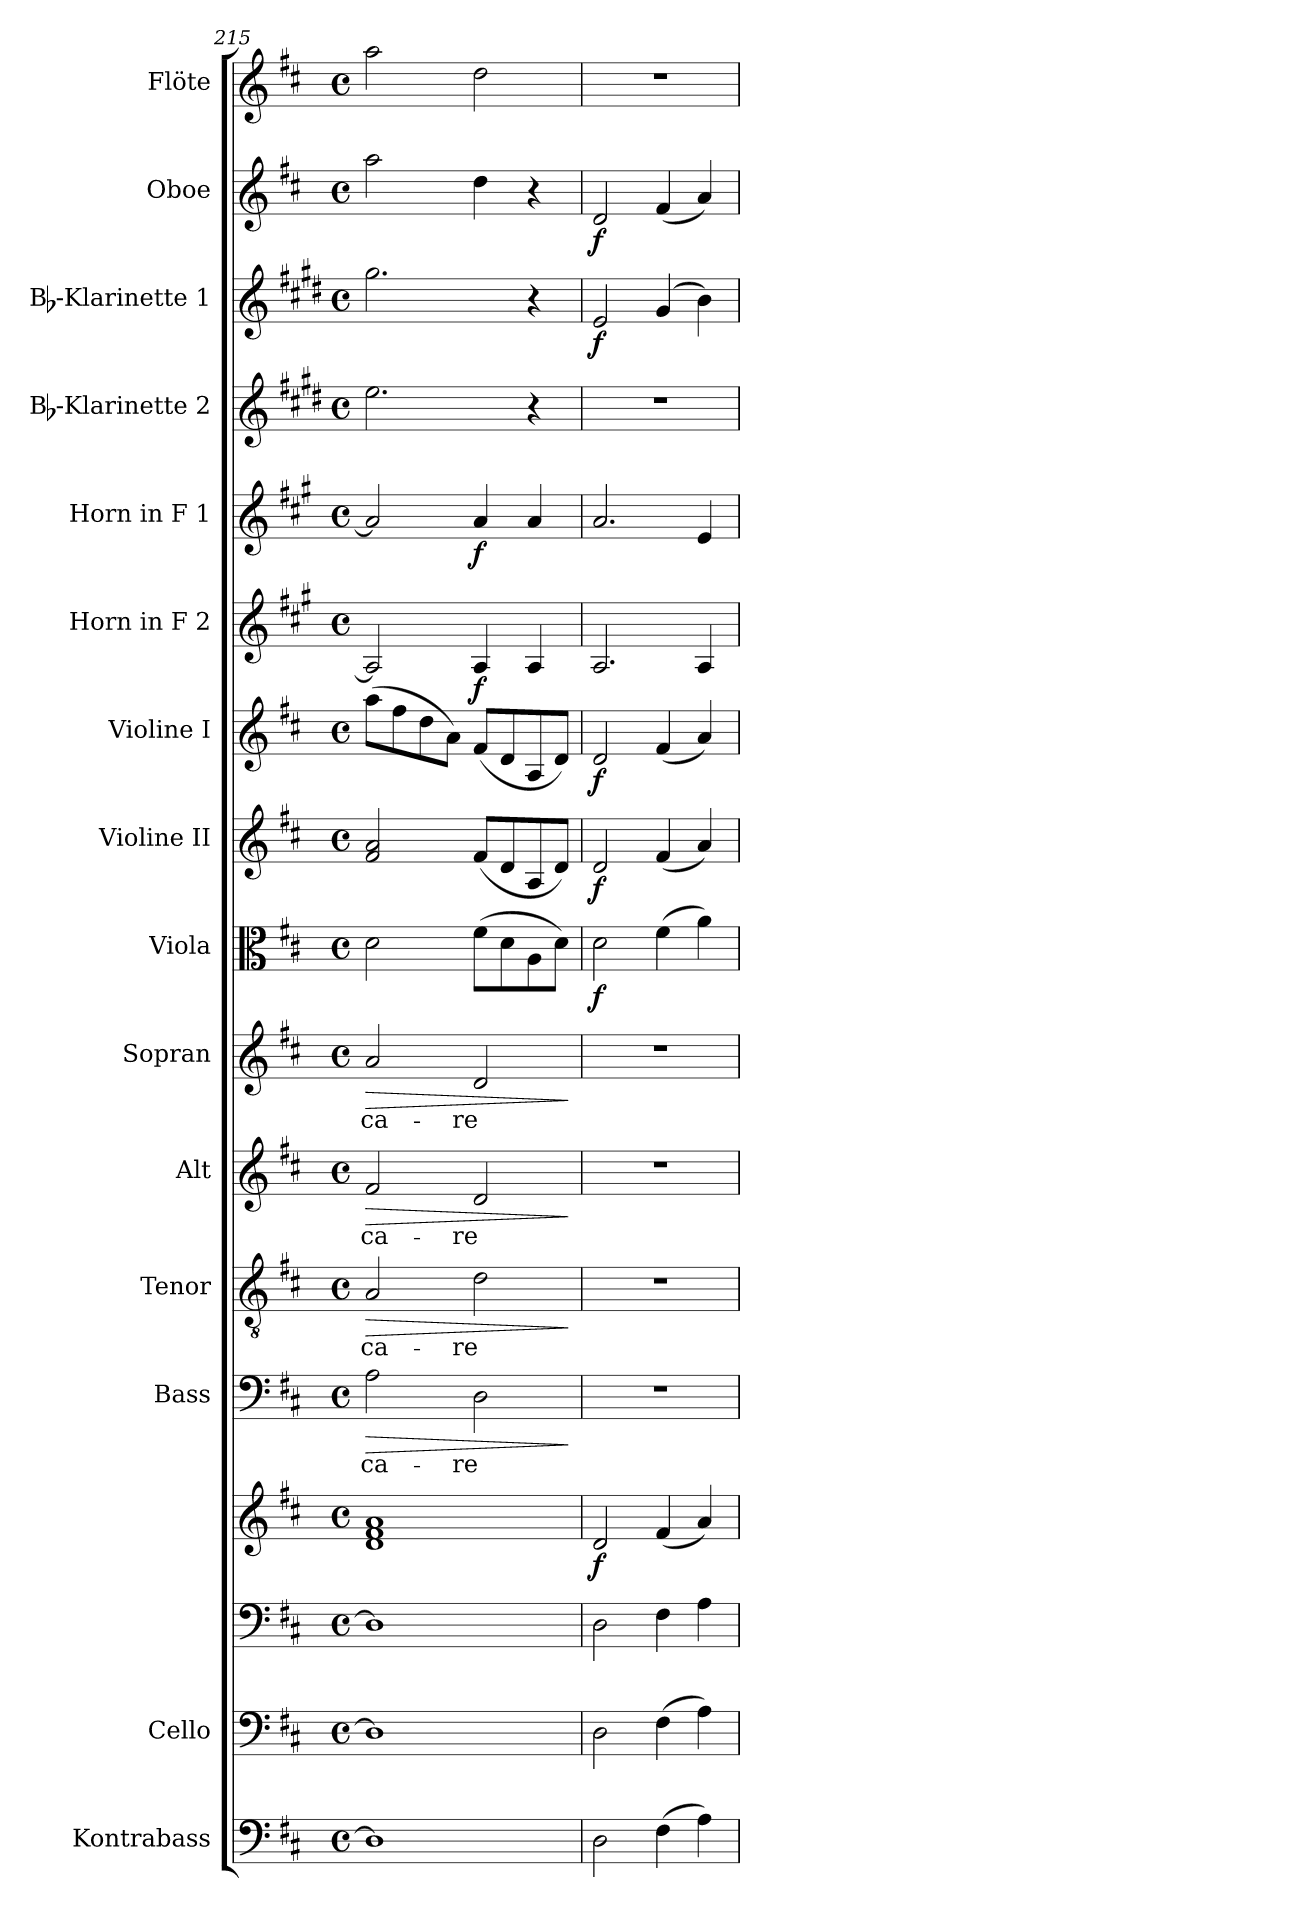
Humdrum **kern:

**kern	**kern	**kern	**kern	**dynam	**kern	**text	**dynam	**kern	**text	**dynam	**kern	**text	**dynam	**kern	**text	**dynam	**kern	**dynam	**kern	**dynam	**kern	**dynam	**kern	**dynam	**kern	**dynam	**kern	**kern	**dynam	**kern	**dynam	**kern
*part16	*part15	*part14	*part14	*part14	*part13	*part13	*part13	*part12	*part12	*part12	*part11	*part11	*part11	*part10	*part10	*part10	*part9	*part9	*part8	*part8	*part7	*part7	*part6	*part6	*part5	*part5	*part4	*part3	*part3	*part2	*part2	*part1
*staff17	*staff16	*staff15	*staff14	*staff14/15	*staff13	*staff13	*staff13	*staff12	*staff12	*staff12	*staff11	*staff11	*staff11	*staff10	*staff10	*staff10	*staff9	*staff9	*staff8	*staff8	*staff7	*staff7	*staff6	*staff6	*staff5	*staff5	*staff4	*staff3	*staff3	*staff2	*staff2	*staff1
*I"Kontrabass	*I"Cello	*	*	*	*I"Bass	*	*	*I"Tenor	*	*	*I"Alt	*	*	*I"Sopran	*	*	*I"Viola	*	*I"Violine II	*	*I"Violine I	*	*I"Horn in F 2	*	*I"Horn in F 1	*	*I"Bb-Klarinette 2	*I"Bb-Klarinette 1	*	*I"Oboe	*	*I"Flöte
*I'Kb.	*	*	*	*	*I'B.	*	*	*I'T.	*	*	*I'A.	*	*	*I'S.	*	*	*I'Vla.	*	*I'Vl. II	*	*I'Vl. I	*	*	*	*	*	*I'Bb Kl. 2	*I'Bb Kl. 1	*	*I'Ob.	*	*I'Fl.
!!LO:PB:g=z
*clefF4	*clefF4	*clefF4	*clefG2	*	*clefF4	*	*	*clefGv2	*	*	*clefG2	*	*	*clefG2	*	*	*clefC3	*	*clefG2	*	*clefG2	*	*clefG2	*	*clefG2	*	*clefG2	*clefG2	*	*clefG2	*	*clefG2
*ITrd7c12	*	*	*	*	*	*	*	*	*	*	*	*	*	*	*	*	*	*	*	*	*	*	*ITrd4c7	*	*ITrd4c7	*	*ITrd1c2	*ITrd1c2	*	*	*	*
*k[f#c#]	*k[f#c#]	*k[f#c#]	*k[f#c#]	*	*k[f#c#]	*	*	*k[f#c#]	*	*	*k[f#c#]	*	*	*k[f#c#]	*	*	*k[f#c#]	*	*k[f#c#]	*	*k[f#c#]	*	*k[f#c#]	*	*k[f#c#]	*	*k[f#c#]	*k[f#c#]	*	*k[f#c#]	*	*k[f#c#]
*D:	*D:	*D:	*D:	*	*D:	*	*	*D:	*	*	*D:	*	*	*D:	*	*	*D:	*	*D:	*	*D:	*	*D:	*	*D:	*	*D:	*D:	*	*D:	*	*D:
*M4/4	*M4/4	*M4/4	*M4/4	*	*M4/4	*	*	*M4/4	*	*	*M4/4	*	*	*M4/4	*	*	*M4/4	*	*M4/4	*	*M4/4	*	*M4/4	*	*M4/4	*	*M4/4	*M4/4	*	*M4/4	*	*M4/4
*met(c)	*met(c)	*met(c)	*met(c)	*	*met(c)	*	*	*met(c)	*	*	*met(c)	*	*	*met(c)	*	*	*met(c)	*	*met(c)	*	*met(c)	*	*met(c)	*	*met(c)	*	*met(c)	*met(c)	*	*met(c)	*	*met(c)
=215	=215	=215	=215	=215	=215	=215	=215	=215	=215	=215	=215	=215	=215	=215	=215	=215	=215	=215	=215	=215	=215	=215	=215	=215	=215	=215	=215	=215	=215	=215	=215	=215
!	!	!	!	!	!	!LO:LY:b	!LO:HP:b	!	!LO:LY:b	!LO:HP:b	!	!LO:LY:b	!LO:HP:b	!	!LO:LY:b	!LO:HP:b	!	!	!	!	!	!	!	!	!	!	!	!	!	!	!	!
1DD]	1D]	1D]	1d 1f# 1a	.	2A\	-ca-	>	2A/	-ca-	>	2f#/	-ca-	>	2a/	-ca-	>	2d\	.	2f#/ 2a/	.	(>8aa\L	.	2D/]	.	2d/]	.	2.dd\	2.ff#\	.	2aa\	.	2aa\
.	.	.	.	.	.	.	.	.	.	.	.	.	.	.	.	.	.	.	.	.	8ff#\	.	.	.	.	.	.	.	.	.	.	.
.	.	.	.	.	.	.	.	.	.	.	.	.	.	.	.	.	.	.	.	.	8dd\	.	.	.	.	.	.	.	.	.	.	.
.	.	.	.	.	.	.	.	.	.	.	.	.	.	.	.	.	.	.	.	.	8a\J)	.	.	.	.	.	.	.	.	.	.	.
!	!	!	!	!	!	!LO:LY:b	!	!	!LO:LY:b	!	!	!LO:LY:b	!	!	!LO:LY:b	!	!	!	!	!	!	!	!	!LO:DY:b	!	!LO:DY:b	!	!	!	!	!	!
.	.	.	.	.	2D\	-re	.	2d\	-re	.	2d/	-re	.	2d/	-re	.	(>8f#\L	.	(<8f#/L	.	(<8f#/L	.	4D/	f	4d/	f	.	.	.	4dd\	.	2dd\
.	.	.	.	.	.	.	.	.	.	.	.	.	.	.	.	.	8d\	.	8d/	.	8d/	.	.	.	.	.	.	.	.	.	.	.
.	.	.	.	.	.	.	.	.	.	.	.	.	.	.	.	.	8A\	.	8A/	.	8A/	.	4D/	.	4d/	.	4r	4r	.	4r	.	.
.	.	.	.	.	.	.	.	.	.	.	.	.	.	.	.	.	8d\J)	.	8d/J)	.	8d/J)	.	.	.	.	.	.	.	.	.	.	.
.	.	.	.	.	.	.	]	.	.	]	.	.	]	.	.	]	.	.	.	.	.	.	.	.	.	.	.	.	.	.	.	.
=216	=216	=216	=216	=216	=216	=216	=216	=216	=216	=216	=216	=216	=216	=216	=216	=216	=216	=216	=216	=216	=216	=216	=216	=216	=216	=216	=216	=216	=216	=216	=216	=216
!	!	!	!	!LO:DY:b	!	!	!	!	!	!	!	!	!	!	!	!	!	!LO:DY:b	!	!LO:DY:b	!	!LO:DY:b	!	!	!	!	!	!	!LO:DY:b	!	!LO:DY:b	!
2DD\	2D\	2D\	2d/	f	1r	.	.	1r	.	.	1r	.	.	1r	.	.	2d\	f	2d/	f	2d/	f	2.D/	.	2.d/	.	1r	2d/	f	2d/	f	1r
(>4FF#\	(>4F#\	4F#\	(<4f#/	.	.	.	.	.	.	.	.	.	.	.	.	.	(>4f#\	.	(<4f#/	.	(<4f#/	.	.	.	.	.	.	(4f#/	.	(<4f#/	.	.
4AA\)	4A\)	4A\	4a/)	.	.	.	.	.	.	.	.	.	.	.	.	.	4a\)	.	4a/)	.	4a/)	.	4D/	.	4A/	.	.	4a\)	.	4a/)	.	.
=	=	=	=	=	=	=	=	=	=	=	=	=	=	=	=	=	=	=	=	=	=	=	=	=	=	=	=	=	=	=	=	=
*-	*-	*-	*-	*-	*-	*-	*-	*-	*-	*-	*-	*-	*-	*-	*-	*-	*-	*-	*-	*-	*-	*-	*-	*-	*-	*-	*-	*-	*-	*-	*-	*-
